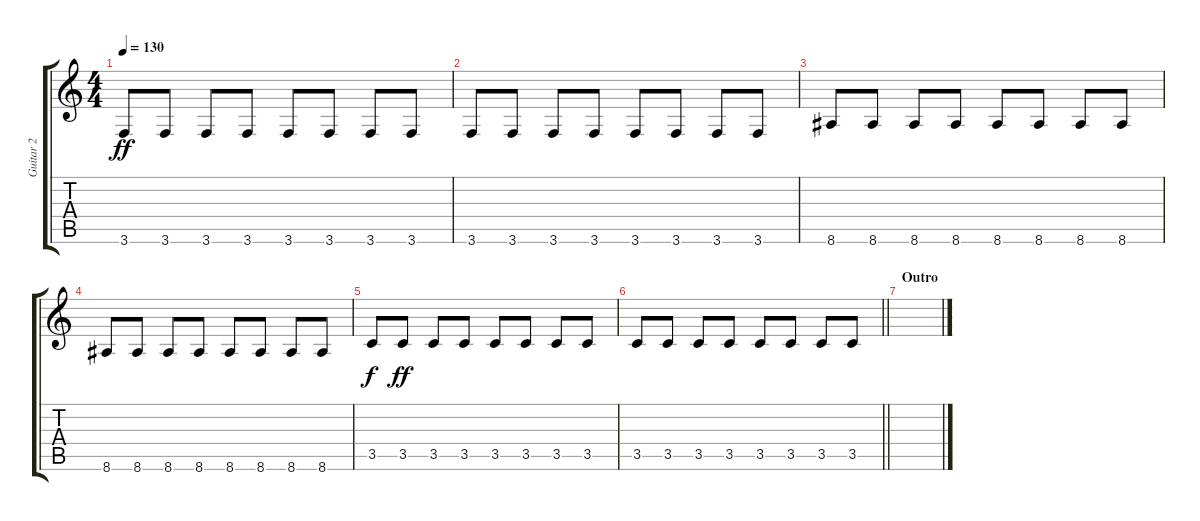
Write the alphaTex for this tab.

\track ("Guitar 2" "Guitar 2") {instrument distortionguitar}
\staff {score tabs}
\tuning (E4 B3 G3 D3 A2 D2) {hide}
\ts (4 4)
\tempo 130
\clef g2
\ks c
3.6.8{dy ff} 3.6.8 3.6.8 3.6.8 3.6.8 3.6.8 3.6.8 3.6.8 |
3.6.8 3.6.8 3.6.8 3.6.8 3.6.8 3.6.8 3.6.8 3.6.8 |
8.6.8 8.6.8 8.6.8 8.6.8 8.6.8 8.6.8 8.6.8 8.6.8 |
8.6.8 8.6.8 8.6.8 8.6.8 8.6.8 8.6.8 8.6.8 8.6.8 |
3.5.8{dy f} 3.5.8{dy ff} 3.5.8 3.5.8 3.5.8 3.5.8 3.5.8 3.5.8 |
\barLineRight lightlight
3.5.8 3.5.8 3.5.8 3.5.8 3.5.8 3.5.8 3.5.8 3.5.8 |
\section ("" "Outro")
